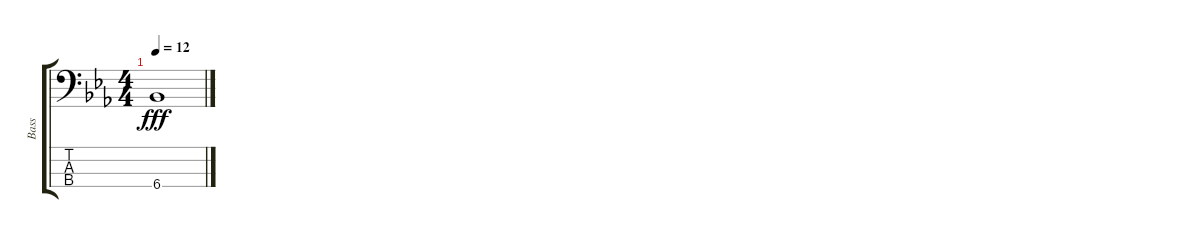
\track ("Bass" "Bass") {instrument electricbassfinger}
\staff {score tabs}
\tuning (G2 D2 A1 E1) {hide}
\ts (4 4)
\tempo 12
\clef f4
\ks eb
6.4{t}.1{dy fff volume 5}
